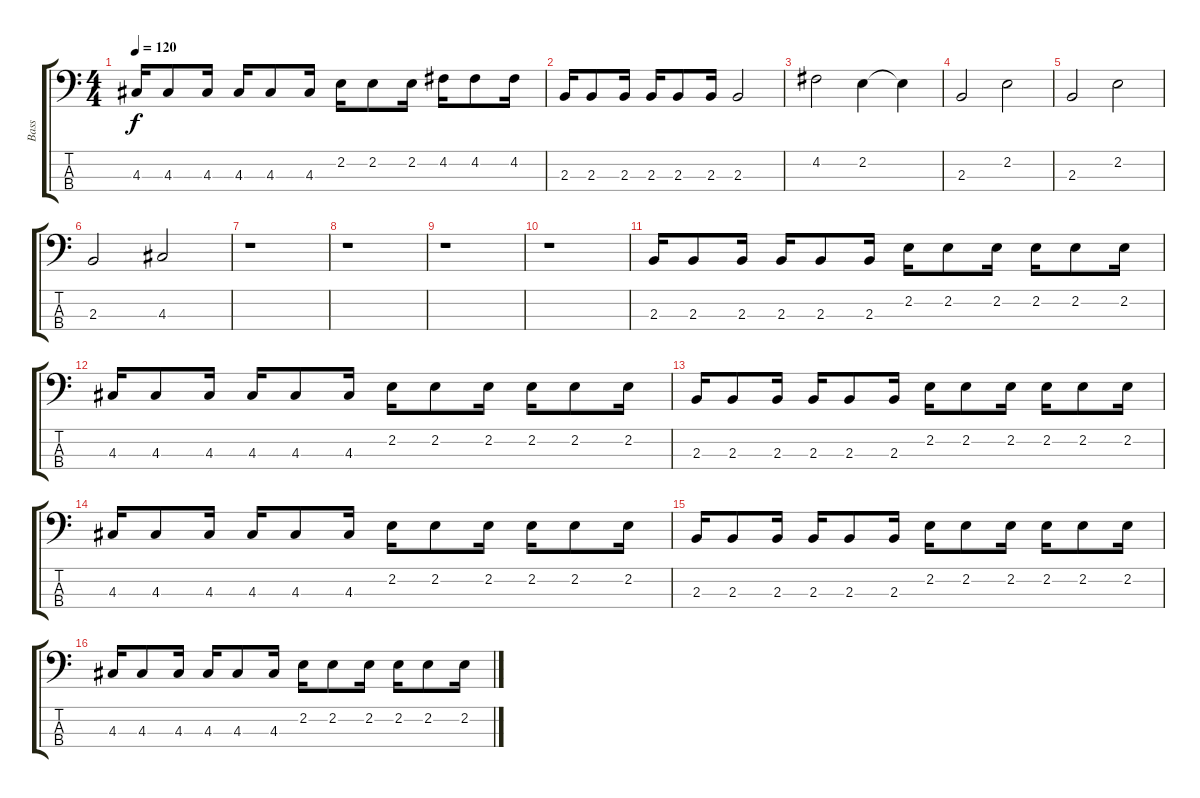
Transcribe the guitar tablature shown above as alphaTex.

\track ("Bass" "Bass") {instrument electricbassfinger}
\staff {score tabs}
\tuning (G2 D2 A1 E1) {hide}
\ts (4 4)
\tempo 120
\clef f4
\ks c
4.3.16{dy f} 4.3.8 4.3.16 4.3.16 4.3.8 4.3.16 2.2.16 2.2.8 2.2.16 4.2.16 4.2.8 4.2.16 |
2.3.16 2.3.8 2.3.16 2.3.16 2.3.8 2.3.16 2.3.2 |
4.2.2 2.2.4 2.2{t}.4 |
2.3.2 2.2.2 |
2.3.2 2.2.2 |
2.3.2 4.3.2 |
r.1 |
r.1 |
r.1 |
r.1 |
2.3.16 2.3.8 2.3.16 2.3.16 2.3.8 2.3.16 2.2.16 2.2.8 2.2.16 2.2.16 2.2.8 2.2.16 |
4.3.16 4.3.8 4.3.16 4.3.16 4.3.8 4.3.16 2.2.16 2.2.8 2.2.16 2.2.16 2.2.8 2.2.16 |
2.3.16 2.3.8 2.3.16 2.3.16 2.3.8 2.3.16 2.2.16 2.2.8 2.2.16 2.2.16 2.2.8 2.2.16 |
4.3.16 4.3.8 4.3.16 4.3.16 4.3.8 4.3.16 2.2.16 2.2.8 2.2.16 2.2.16 2.2.8 2.2.16 |
2.3.16 2.3.8 2.3.16 2.3.16 2.3.8 2.3.16 2.2.16 2.2.8 2.2.16 2.2.16 2.2.8 2.2.16 |
4.3.16 4.3.8 4.3.16 4.3.16 4.3.8 4.3.16 2.2.16 2.2.8 2.2.16 2.2.16 2.2.8 2.2.16
